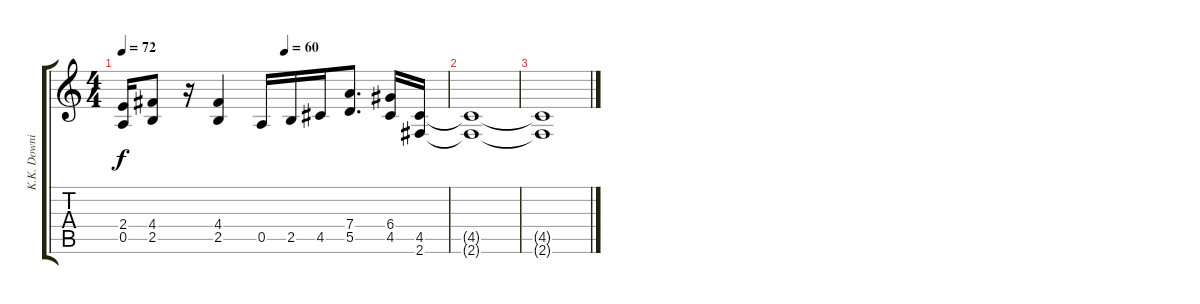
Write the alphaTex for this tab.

\track ("K.K. Downing" "K.K. Downi") {instrument distortionguitar}
\staff {score tabs}
\tuning (E4 B3 G3 D3 A2 E2) {hide}
\ts (4 4)
\tempo 72
\tempo (60 0.5)
\clef g2
\ks c
(2.4 0.5).16{dy f} (4.4 2.5).8 r.16 (4.4 2.5).4 0.5.16 2.5.16 4.5.16 (7.4 5.5).8{d} (6.4 4.5).16 (4.5 2.6).16 |
(4.5{t} 2.6{t}).1 |
(4.5{t} 2.6{t}).1
